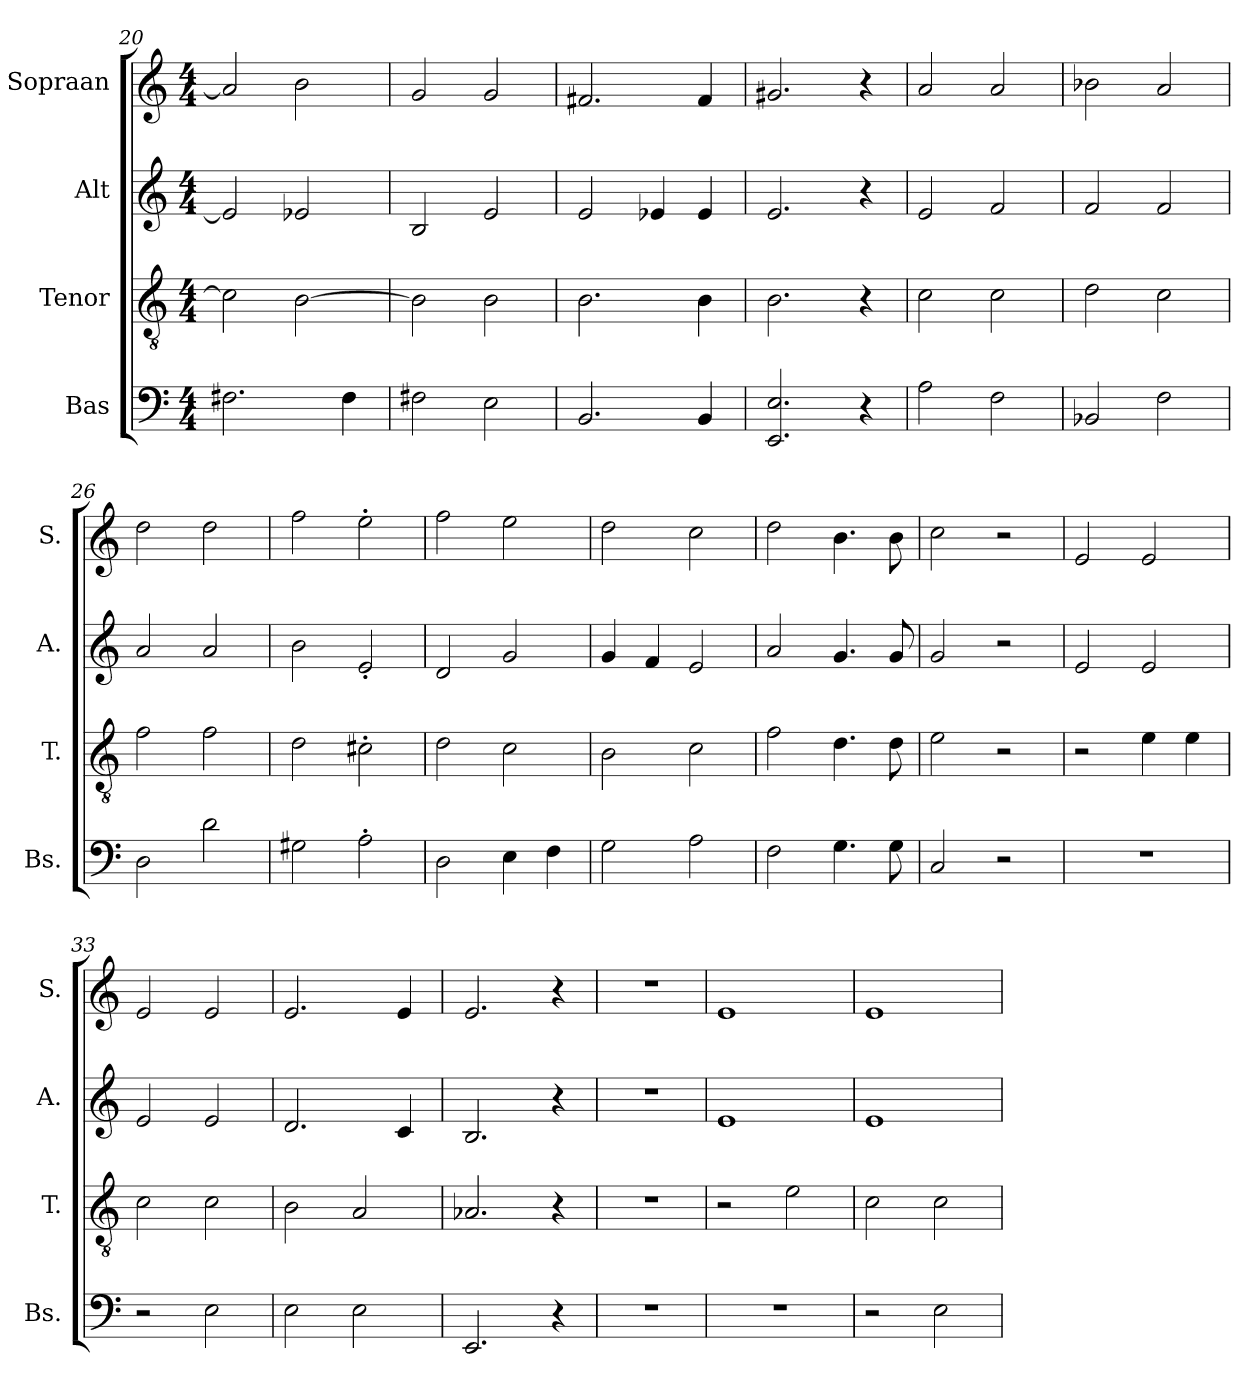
**kern	**kern	**kern	**kern
*part4	*part3	*part2	*part1
*staff4	*staff3	*staff2	*staff1
*I"Bas	*I"Tenor	*I"Alt	*I"Sopraan
*I'Bs.	*I'T.	*I'A.	*I'S.
*clefF4	*clefGv2	*clefG2	*clefG2
*k[]	*k[]	*k[]	*k[]
*M4/4	*M4/4	*M4/4	*M4/4
=20	=20	=20	=20
2.F#X\	2c\]	2e/]	2a/]
.	[2B\	2e-X/	2b\
4F#\	.	.	.
=21	=21	=21	=21
2F#X\	2B\]	2B/	2g/
2E\	2B\	2e/	2g/
=22	=22	=22	=22
2.BB/	2.B\	2e/	2.f#X/
.	.	4e-X/	.
4BB/	4B\	4e-/	4f#/
!!LO:LB:g=z
=23	=23	=23	=23
*	*	*	*MM60
2.EE/ 2.E/	2.B\	2.e/	2.g#X/
4r	4r	4r	4r
=24	=24	=24	=24
*	*	*	*MM100
2A\	2c\	2e/	2a/
2F\	2c\	2f/	2a/
=25	=25	=25	=25
2BB-X/	2d\	2f/	2b-X\
2F\	2c\	2f/	2a/
=26	=26	=26	=26
2D\	2f\	2a/	2dd\
2d\	2f\	2a/	2dd\
=27	=27	=27	=27
2G#X\	2d\	2b\	2ff\
*	*	*	*MM50
2A'\	2c#X'\	2e'/	2ee'\
=28	=28	=28	=28
*	*	*	*MM100
2D\	2d\	2d/	2ff\
4E\	2c\	2g/	2ee\
4F\	.	.	.
=29	=29	=29	=29
2G\	2B\	4g/	2dd\
.	.	4f/	.
2A\	2c\	2e/	2cc\
=30	=30	=30	=30
2F\	2f\	2a/	2dd\
4.G\	4.d\	4.g/	4.b\
8G\	8d\	8g/	8b\
=31	=31	=31	=31
2C/	2e\	2g/	2cc\
2r	2r	2r	2r
=32	=32	=32	=32
*	*	*	*MM90
1r	2r	2e/	2e/
.	4e\	2e/	2e/
.	4e\	.	.
=33	=33	=33	=33
2r	2c\	2e/	2e/
2E\	2c\	2e/	2e/
!!LO:PB:g=z
=34	=34	=34	=34
2E\	2B\	2.d/	2.e/
2E\	2A/	.	.
.	.	4c/	4e/
=35	=35	=35	=35
*	*	*	*MM60
2.EE/	2.A-X/	2.B/	2.e/
4r	4r	4r	4r
=36	=36	=36	=36
*	*	*	*MM200
1r	1r	1r	1r
=37	=37	=37	=37
*	*	*	*MM100
1r	2r	1e	1e
.	2e\	.	.
=38	=38	=38	=38
2r	2c\	1e	1e
2E\	2c\	.	.
=	=	=	=
*-	*-	*-	*-
